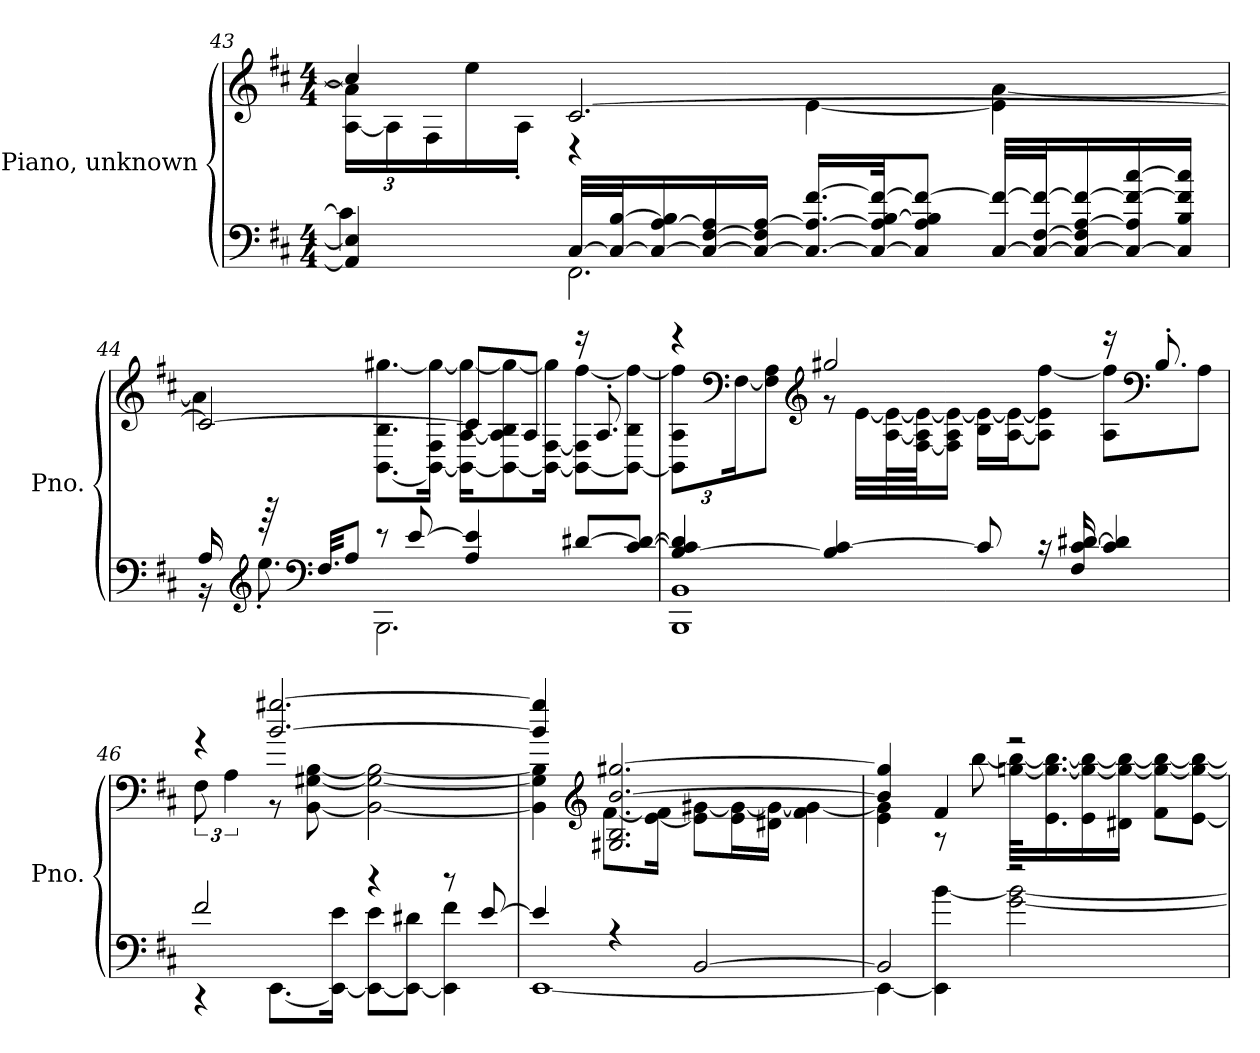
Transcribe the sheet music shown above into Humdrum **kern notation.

**kern	**kern
*part1	*part1
*staff2	*staff1
*I"Piano, unknown	*
*I'Pno.	*
!!LO:LB:g=z
*clefF4	*clefG2
*k[f#c#]	*k[f#c#]
*M4/4	*M4/4
=43	=43
*^	*^
*	*	*	*Xbrackettup
4AA/] 4E/]	4c#\]	4cc#/]	[24A\ 24a\]LL
.	.	.	24A\]
.	.	.	24F#\
.	.	.	16ee\
.	.	.	16A'\JJ
[32C#/LLL	2.FF#\	[2.c#/	4r
32C#/_ [32B/J	.	.	.
16C#/_ [16A/ 16B/]	.	.	.
16C#/_ [16F#/ 16A/]	.	.	.
16C#/_ 16F#/] [16A/JJ	.	.	.
16.C#/_ 16.A/_ [16.f#/LL	.	.	[4e\
32C#/_ 32A/] [32B/ 32f#/_JK	.	.	.
8C#/] 8A/ 8B/] 8f#/_J	.	.	.
[32C#/ 32f#/_LLL	.	.	4e\] [4a\
32C#/_ [32F#/ 32f#/_J	.	.	.
16C#/_ 16F#/] [16A/ 16f#/_	.	.	.
16C#/_ 16A/] 16f#/_ [16cc#/	.	.	.
16C#/] 16B/ 16f#/] 16cc#/]JJ	.	.	.
!!LO:LB:g=z	!!
=44	=44	=44	=44
16A/	16r	2c#/_	4a\]
*clefG2	*	*	*
64r	8.ee'\	.	.
*clefF4	*	*	*
32.F#/KKL	.	.	.
8A/J	.	.	.
8r	2.BBB\	.	[8.BB\ 8.B\ [8.gg#X\L
[8e/	.	.	.
.	.	.	16BB\_ 16F#\ 16gg#\_Jk
4A/ 4e/]	.	8c#/L]	16BB\_ [16A\ 16gg#\_KL
.	.	.	8BB\_ 8A\] 8B\ 8gg#\_
.	.	8A/J	.
.	.	.	16BB\_ [16F#\ 16gg#\]Jk
[8d#X/L	.	16r	8BB\_ 8F#\] [8ff#\L
.	.	8.A'/	.
[8c#/ 8d#/_J	.	.	8BB\_ 8B\ 8ff#\_J
!!LO:LB:g=z	!!
=45	=45	=45	=45
[4B/ 4c#/] 4d#/]	1BBB 1BB	4r	12BB\] 12A\ 12ff#\]L
*	*	*clefF4	*
.	.	.	[24F#\K
.	.	.	8F#\] 8A\J
*	*	*clefG2	*
4B/] [4c#/	.	2gg#X/	8r
.	.	.	[32e\LLL
.	.	.	[64A\ 64e\_L
.	.	.	[64F#\ 64A\] 64e\_JJ
.	.	.	16F#\] 16A\ 16e\_JJ
8c#/]	.	.	16B\ 16e\_LL
.	.	.	[16A\ 16e\_J
16r	.	.	8A\] 8e\] [8ff#\J
16F#/ [16c#/ [16d#X/	.	.	.
4c#/] 4d#/]	.	16r	8A\ 8ff#\]L
*	*	*clefF4	*
.	.	8.B'/	.
.	.	.	8A\J
=46	=46	=46	=46
*	*	*	*brackettup
2f#/	4r	4r	12F#\
.	.	.	6A\
.	[8.EE\L	[2.b/ [2.gg#X/	8r
.	.	.	[8BB\ [8G#X\ [8B\
.	16EE\_ 16e\Jk	.	.
4r	8EE\_ 8e\L	.	2BB\_ 2G#\_ 2B\_
.	8EE\_ 8d#X\J	.	.
8r	4EE\] 4f#\	.	.
[8e/	.	.	.
!!LO:PB:g=z	!!
=47	=47	=47	=47
4e/]	[1EE	4b/] 4gg#/]	4BB\] 4G#\] 4B\]
*	*	*clefG2	*
4r	.	2.G#X/ 2.B/ [2.b/ [2.gg#X/	[8.f#\L
.	.	.	[16e\ 16f#\]Jk
[2BB/	.	.	8e\] [8g#X\L
.	.	.	16e\ 16g#\_L
.	.	.	16d#X\ 16g#\_JJ
.	.	.	4f#\ 4g#\_
=48	=48	=48	=48
2BB/]	4EE\_	4b/] 4gg#/]	4e\ 4g#\]
.	4EE\] [4b\	4f#/	8r
.	.	.	[8bb\
2r	[2g\ 2b\_	2r	[32ggn\ 32bb\_KLL
.	.	.	16.e\ 16.gg\_ 16.bb\_
.	.	.	16e\ 16gg\_ 16bb\_
.	.	.	16d#X\ 16gg\_ 16bb\_JJ
.	.	.	8f#\ 8gg\_ 8bb\_L
.	.	.	[8e\ 8gg\_ 8bb\_J
*v	*v	*	*
*	*v	*v
=	=
*-	*-
